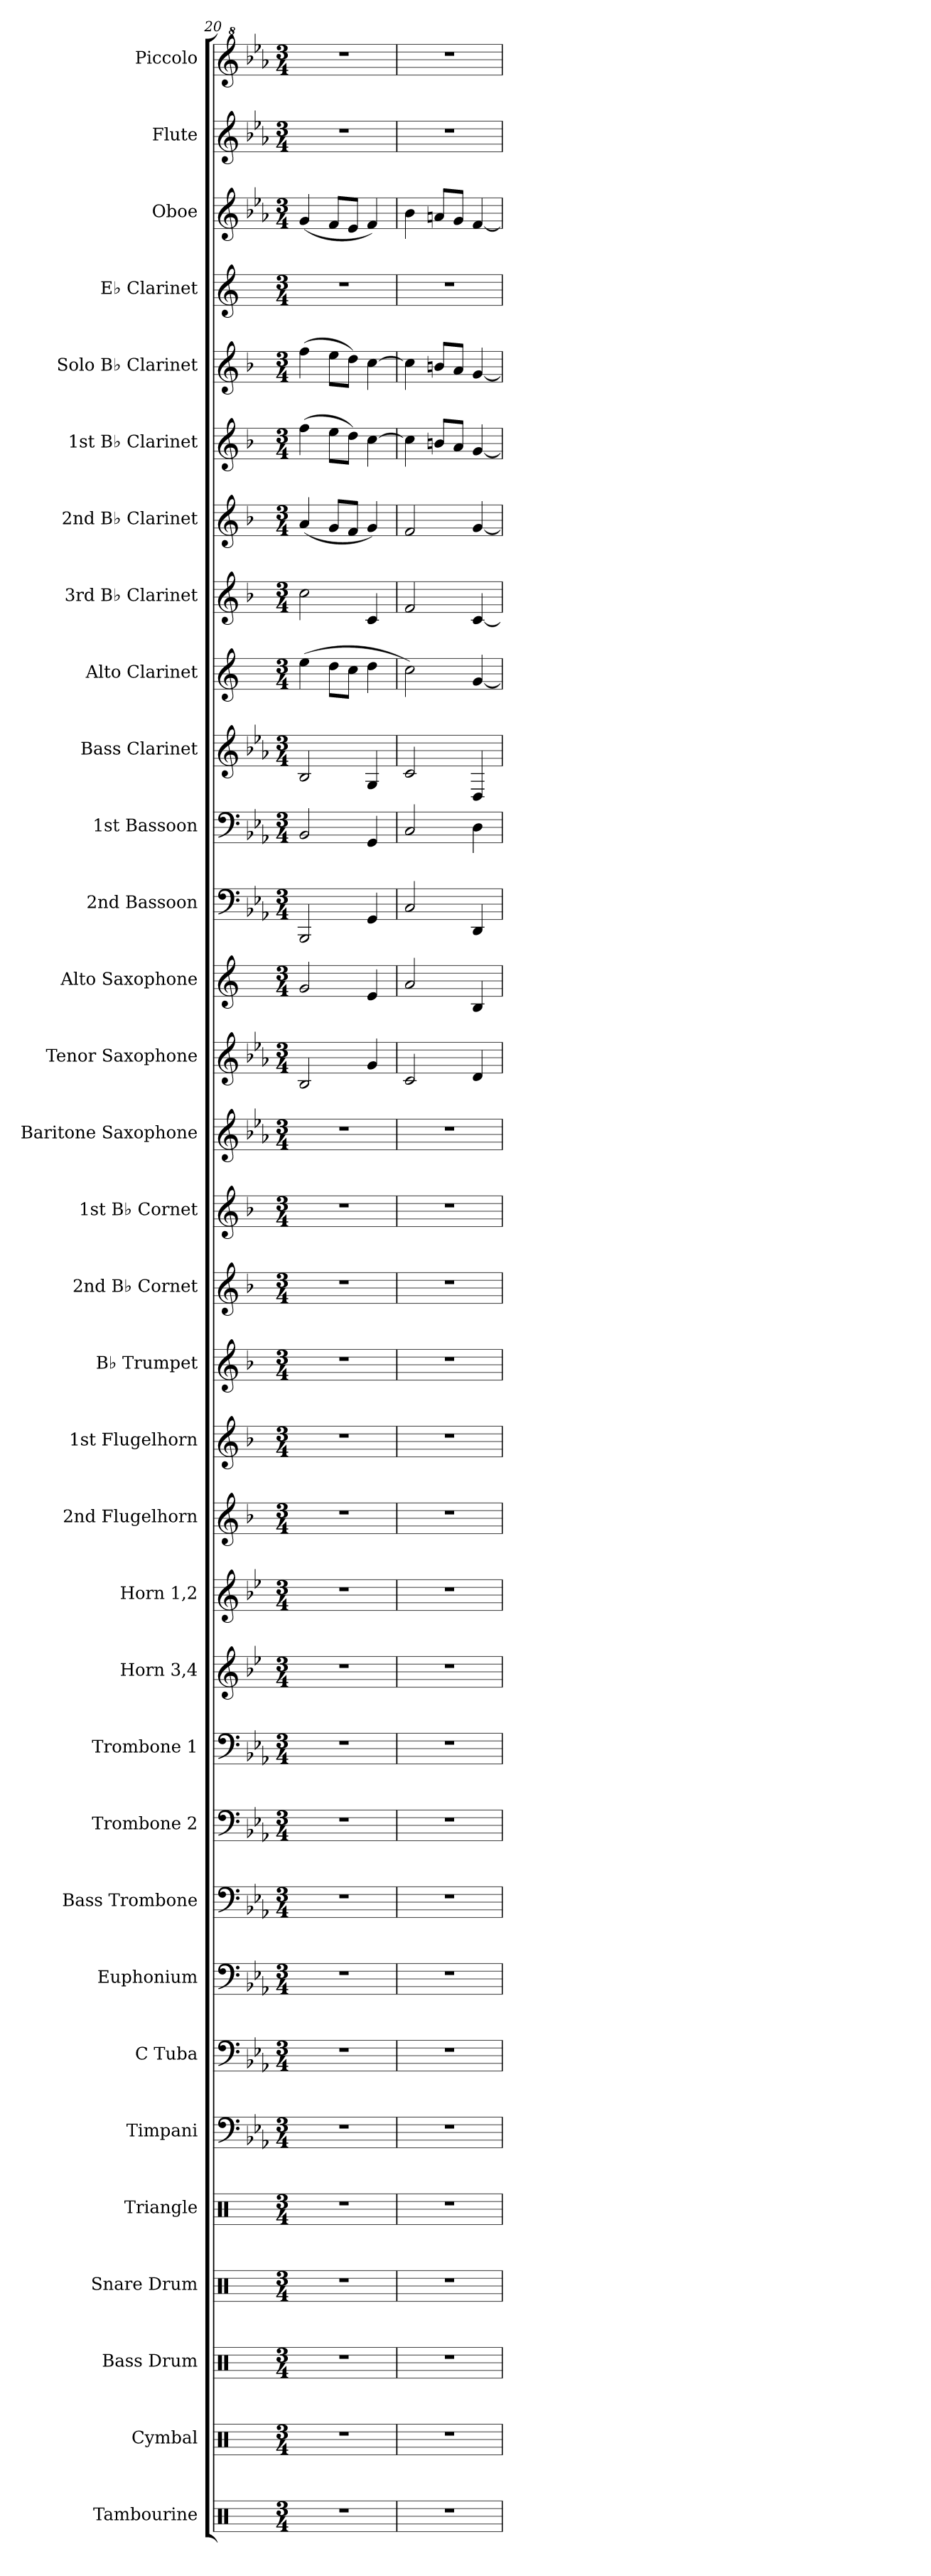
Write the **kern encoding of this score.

**kern	**kern	**kern	**kern	**kern	**kern	**kern	**kern	**kern	**kern	**kern	**kern	**kern	**kern	**kern	**kern	**kern	**kern	**kern	**kern	**kern	**kern	**kern	**kern	**kern	**kern	**kern	**kern	**kern	**kern	**kern	**kern	**kern
*part33	*part32	*part31	*part30	*part29	*part28	*part27	*part26	*part25	*part24	*part23	*part22	*part21	*part20	*part19	*part18	*part17	*part16	*part15	*part14	*part13	*part12	*part11	*part10	*part9	*part8	*part7	*part6	*part5	*part4	*part3	*part2	*part1
*staff33	*staff32	*staff31	*staff30	*staff29	*staff28	*staff27	*staff26	*staff25	*staff24	*staff23	*staff22	*staff21	*staff20	*staff19	*staff18	*staff17	*staff16	*staff15	*staff14	*staff13	*staff12	*staff11	*staff10	*staff9	*staff8	*staff7	*staff6	*staff5	*staff4	*staff3	*staff2	*staff1
*I"Tambourine	*I"Cymbal	*I"Bass Drum	*I"Snare Drum	*I"Triangle	*I"Timpani	*I"C Tuba	*I"Euphonium	*I"Bass Trombone	*I"Trombone 2	*I"Trombone 1	*I"Horn 3,4	*I"Horn 1,2	*I"2nd Flugelhorn	*I"1st Flugelhorn	*I"B♭ Trumpet	*I"2nd B♭ Cornet	*I"1st B♭ Cornet	*I"Baritone Saxophone	*I"Tenor Saxophone	*I"Alto Saxophone	*I"2nd Bassoon	*I"1st Bassoon	*I"Bass Clarinet	*I"Alto Clarinet	*I"3rd B♭ Clarinet	*I"2nd B♭ Clarinet	*I"1st B♭ Clarinet	*I"Solo B♭ Clarinet	*I"E♭ Clarinet	*I"Oboe	*I"Flute	*I"Piccolo
*I'Tamb.	*I'Cym.	*I'B. Dr.	*I'Sn. Dr.	*I'Trgl.	*I'Timp.	*I'C Tu.	*I'Eu.	*I'B. Trb.	*I'Trb. 2	*I'Trb. 1	*I'Hn. 3,4	*I'Hn. 1,2	*I'2nd Flghn.	*I'1st Flghn.	*I'B♭ Tpt.	*I'2nd B♭ Cnt.	*I'1st B♭ Cnt.	*I'Bar. Sax.	*I'T. Sax.	*I'A. Sax.	*I'2nd Bsn.	*I'1st Bsn.	*I'B. Cl.	*I'A. Cl.	*I'3rd B♭ Cl.	*I'2nd B♭ Cl.	*I'1st B♭ Cl.	*I'Solo B♭ Cl.	*I'E♭ Cl.	*I'Ob.	*I'Fl.	*I'Picc.
*clefX	*clefX	*clefX	*clefX	*clefX	*clefF4	*clefF4	*clefF4	*clefF4	*clefF4	*clefF4	*clefG2	*clefG2	*clefG2	*clefG2	*clefG2	*clefG2	*clefG2	*clefG2	*clefG2	*clefG2	*clefF4	*clefF4	*clefG2	*clefG2	*clefG2	*clefG2	*clefG2	*clefG2	*clefG2	*clefG2	*clefG2	*clefG^2
*	*	*	*	*	*	*	*	*	*	*	*ITrd4c7	*ITrd4c7	*ITrd1c2	*ITrd1c2	*ITrd1c2	*ITrd1c2	*ITrd1c2	*ITrd12c21	*ITrd8c14	*ITrd5c9	*	*	*ITrd8c14	*ITrd5c9	*ITrd1c2	*ITrd1c2	*ITrd1c2	*ITrd1c2	*ITrd-2c-3	*	*	*ITrd-7c-12
*k[]	*k[]	*k[]	*k[]	*k[]	*k[b-e-a-]	*k[b-e-a-]	*k[b-e-a-]	*k[b-e-a-]	*k[b-e-a-]	*k[b-e-a-]	*k[b-e-a-]	*k[b-e-a-]	*k[b-e-a-]	*k[b-e-a-]	*k[b-e-a-]	*k[b-e-a-]	*k[b-e-a-]	*k[b-e-a-]	*k[b-e-a-]	*k[b-e-a-]	*k[b-e-a-]	*k[b-e-a-]	*k[b-e-a-]	*k[b-e-a-]	*k[b-e-a-]	*k[b-e-a-]	*k[b-e-a-]	*k[b-e-a-]	*k[b-e-a-]	*k[b-e-a-]	*k[b-e-a-]	*k[b-e-a-]
*C:	*C:	*C:	*C:	*C:	*E-:	*E-:	*E-:	*E-:	*E-:	*E-:	*E-:	*E-:	*E-:	*E-:	*E-:	*E-:	*E-:	*E-:	*E-:	*E-:	*E-:	*E-:	*E-:	*E-:	*E-:	*E-:	*E-:	*E-:	*E-:	*E-:	*E-:	*E-:
*M3/4	*M3/4	*M3/4	*M3/4	*M3/4	*M3/4	*M3/4	*M3/4	*M3/4	*M3/4	*M3/4	*M3/4	*M3/4	*M3/4	*M3/4	*M3/4	*M3/4	*M3/4	*M3/4	*M3/4	*M3/4	*M3/4	*M3/4	*M3/4	*M3/4	*M3/4	*M3/4	*M3/4	*M3/4	*M3/4	*M3/4	*M3/4	*M3/4
=20	=20	=20	=20	=20	=20	=20	=20	=20	=20	=20	=20	=20	=20	=20	=20	=20	=20	=20	=20	=20	=20	=20	=20	=20	=20	=20	=20	=20	=20	=20	=20	=20
2.r	2.r	2.r	2.r	2.r	2.r	2.r	2.r	2.r	2.r	2.r	2.r	2.r	2.r	2.r	2.r	2.r	2.r	2.r	2BB-/	2B-/	2BBB-/	2BB-/	2BB-/	(4g\	2b-\	(4g/	(4ee-\	(4ee-\	2.r	(4g/	2.r	2.r
.	.	.	.	.	.	.	.	.	.	.	.	.	.	.	.	.	.	.	.	.	.	.	.	8f\L	.	8f/L	8dd\L	8dd\L	.	8f/L	.	.
.	.	.	.	.	.	.	.	.	.	.	.	.	.	.	.	.	.	.	.	.	.	.	.	8e-\J	.	8e-/J	8cc\J)	8cc\J)	.	8e-/J	.	.
.	.	.	.	.	.	.	.	.	.	.	.	.	.	.	.	.	.	.	4G/	4G/	4GG/	4GG/	4GG/	4f\	4B-/	4f/)	[4b-\	[4b-\	.	4f/)	.	.
=21	=21	=21	=21	=21	=21	=21	=21	=21	=21	=21	=21	=21	=21	=21	=21	=21	=21	=21	=21	=21	=21	=21	=21	=21	=21	=21	=21	=21	=21	=21	=21	=21
2.r	2.r	2.r	2.r	2.r	2.r	2.r	2.r	2.r	2.r	2.r	2.r	2.r	2.r	2.r	2.r	2.r	2.r	2.r	2C/	2c/	2C/	2C/	2C/	2e-\)	2e-/	2e-/	4b-\]	4b-\]	2.r	4b-\	2.r	2.r
.	.	.	.	.	.	.	.	.	.	.	.	.	.	.	.	.	.	.	.	.	.	.	.	.	.	.	8an/L	8an/L	.	8an/L	.	.
.	.	.	.	.	.	.	.	.	.	.	.	.	.	.	.	.	.	.	.	.	.	.	.	.	.	.	8g/J	8g/J	.	8g/J	.	.
.	.	.	.	.	.	.	.	.	.	.	.	.	.	.	.	.	.	.	4D/	4D/	4DD/	4D\	4DD/	[4B-/	[4B-/	[4f/	[4f/	[4f/	.	[4f/	.	.
=	=	=	=	=	=	=	=	=	=	=	=	=	=	=	=	=	=	=	=	=	=	=	=	=	=	=	=	=	=	=	=	=
*-	*-	*-	*-	*-	*-	*-	*-	*-	*-	*-	*-	*-	*-	*-	*-	*-	*-	*-	*-	*-	*-	*-	*-	*-	*-	*-	*-	*-	*-	*-	*-	*-
